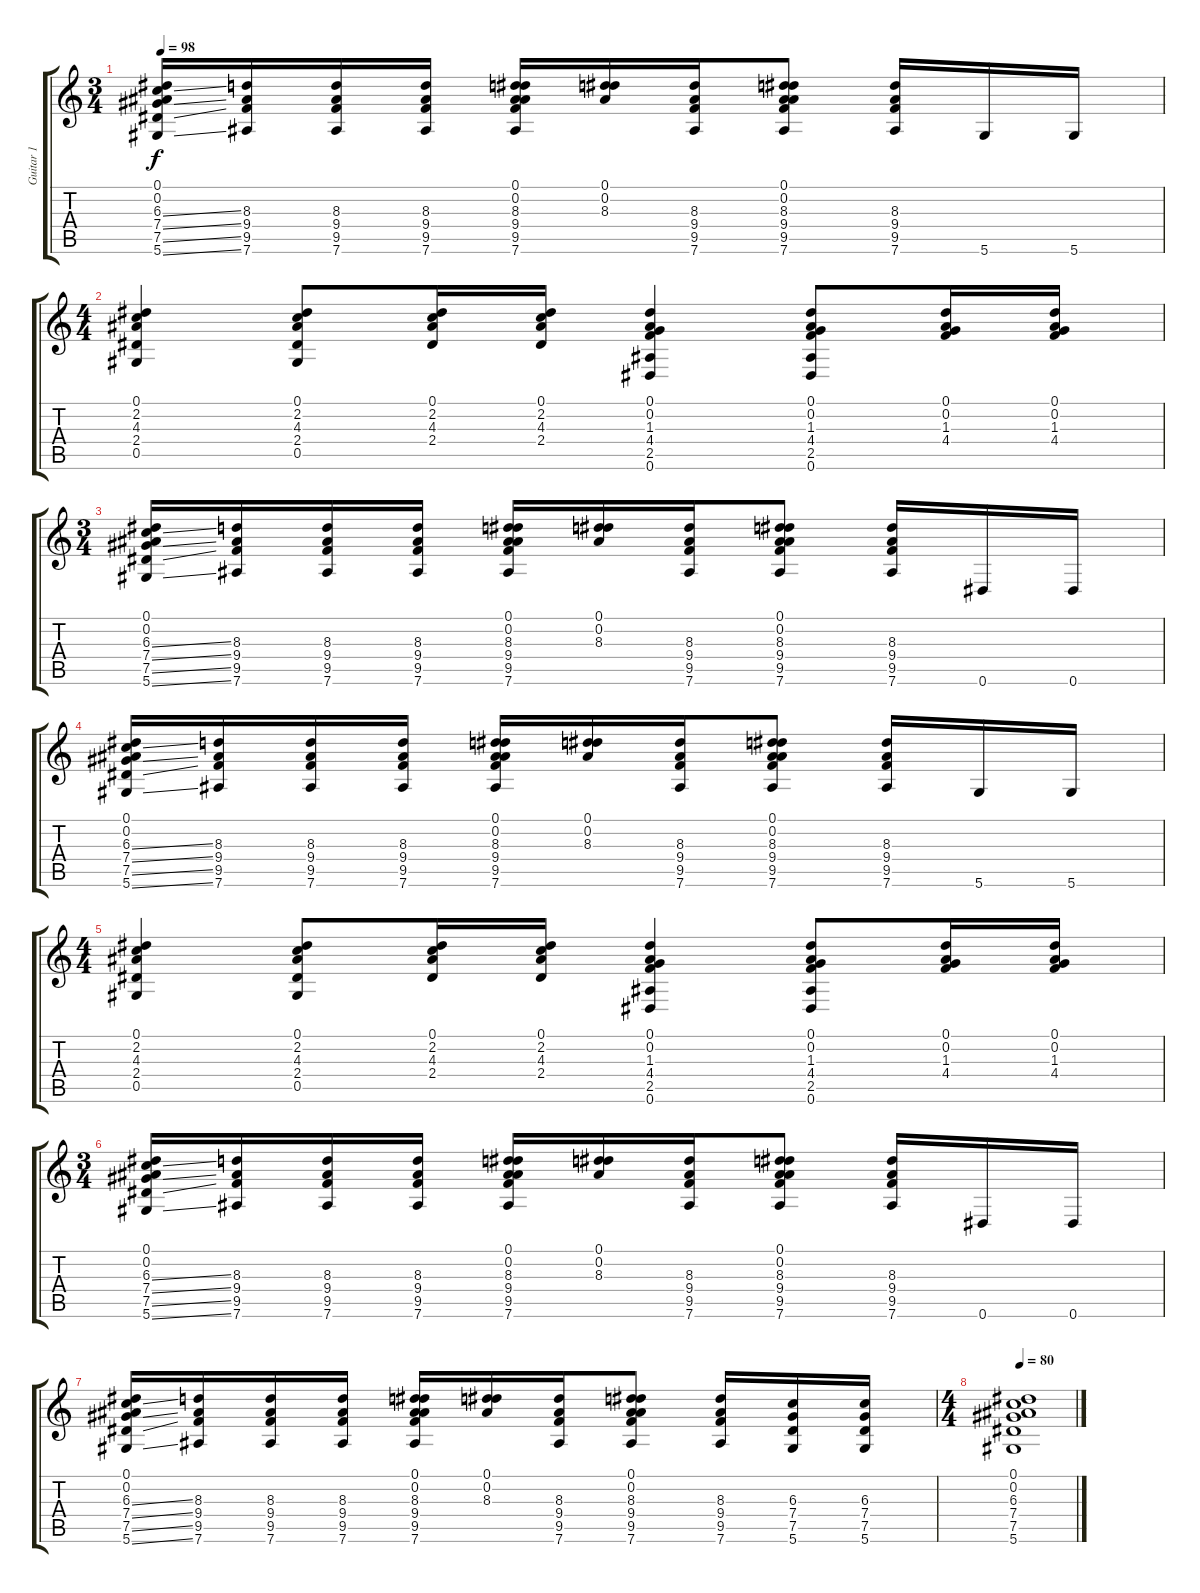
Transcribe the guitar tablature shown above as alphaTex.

\track ("Guitar 1" "Guitar 1") {instrument acousticguitarsteel}
\staff {score tabs}
\tuning (Eb4 Bb3 Gb3 Db3 Ab2 Eb2) {hide}
\ts (3 4)
\tempo 98
\clef g2
\ks c
(0.1 0.2 6.3{ss} 7.4{ss} 7.5{ss} 5.6{ss}).16{dy f} (8.3 9.4 9.5 7.6).16 (8.3 9.4 9.5 7.6).16 (8.3 9.4 9.5 7.6).16 (0.1 0.2 8.3 9.4 9.5 7.6).16 (0.1 0.2 8.3).16 (8.3 9.4 9.5 7.6).16 (0.1 0.2 8.3 9.4 9.5 7.6).8 (8.3 9.4 9.5 7.6).16 5.6.16 5.6.16 |
\ts (4 4)
(0.1 2.2 4.3 2.4 0.5).4 (0.1 2.2 4.3 2.4 0.5).8 (0.1 2.2 4.3 2.4).16 (0.1 2.2 4.3 2.4).16 (0.1 0.2 1.3 4.4 2.5 0.6).4 (0.1 0.2 1.3 4.4 2.5 0.6).8 (0.1 0.2 1.3 4.4).16 (0.1 0.2 1.3 4.4).16 |
\ts (3 4)
(0.1 0.2 6.3{ss} 7.4{ss} 7.5{ss} 5.6{ss}).16 (8.3 9.4 9.5 7.6).16 (8.3 9.4 9.5 7.6).16 (8.3 9.4 9.5 7.6).16 (0.1 0.2 8.3 9.4 9.5 7.6).16 (0.1 0.2 8.3).16 (8.3 9.4 9.5 7.6).16 (0.1 0.2 8.3 9.4 9.5 7.6).8 (8.3 9.4 9.5 7.6).16 0.6.16 0.6.16 |
(0.1 0.2 6.3{ss} 7.4{ss} 7.5{ss} 5.6{ss}).16 (8.3 9.4 9.5 7.6).16 (8.3 9.4 9.5 7.6).16 (8.3 9.4 9.5 7.6).16 (0.1 0.2 8.3 9.4 9.5 7.6).16 (0.1 0.2 8.3).16 (8.3 9.4 9.5 7.6).16 (0.1 0.2 8.3 9.4 9.5 7.6).8 (8.3 9.4 9.5 7.6).16 5.6.16 5.6.16 |
\ts (4 4)
(0.1 2.2 4.3 2.4 0.5).4 (0.1 2.2 4.3 2.4 0.5).8 (0.1 2.2 4.3 2.4).16 (0.1 2.2 4.3 2.4).16 (0.1 0.2 1.3 4.4 2.5 0.6).4 (0.1 0.2 1.3 4.4 2.5 0.6).8 (0.1 0.2 1.3 4.4).16 (0.1 0.2 1.3 4.4).16 |
\ts (3 4)
(0.1 0.2 6.3{ss} 7.4{ss} 7.5{ss} 5.6{ss}).16 (8.3 9.4 9.5 7.6).16 (8.3 9.4 9.5 7.6).16 (8.3 9.4 9.5 7.6).16 (0.1 0.2 8.3 9.4 9.5 7.6).16 (0.1 0.2 8.3).16 (8.3 9.4 9.5 7.6).16 (0.1 0.2 8.3 9.4 9.5 7.6).8 (8.3 9.4 9.5 7.6).16 0.6.16 0.6.16 |
(0.1 0.2 6.3{ss} 7.4{ss} 7.5{ss} 5.6{ss}).16 (8.3 9.4 9.5 7.6).16 (8.3 9.4 9.5 7.6).16 (8.3 9.4 9.5 7.6).16 (0.1 0.2 8.3 9.4 9.5 7.6).16 (0.1 0.2 8.3).16 (8.3 9.4 9.5 7.6).16 (0.1 0.2 8.3 9.4 9.5 7.6).8 (8.3 9.4 9.5 7.6).16 (6.3 7.4 7.5 5.6).16 (6.3 7.4 7.5 5.6).16 |
\ts (4 4)
\tempo 80
(0.1 0.2 6.3 7.4 7.5 5.6).1
